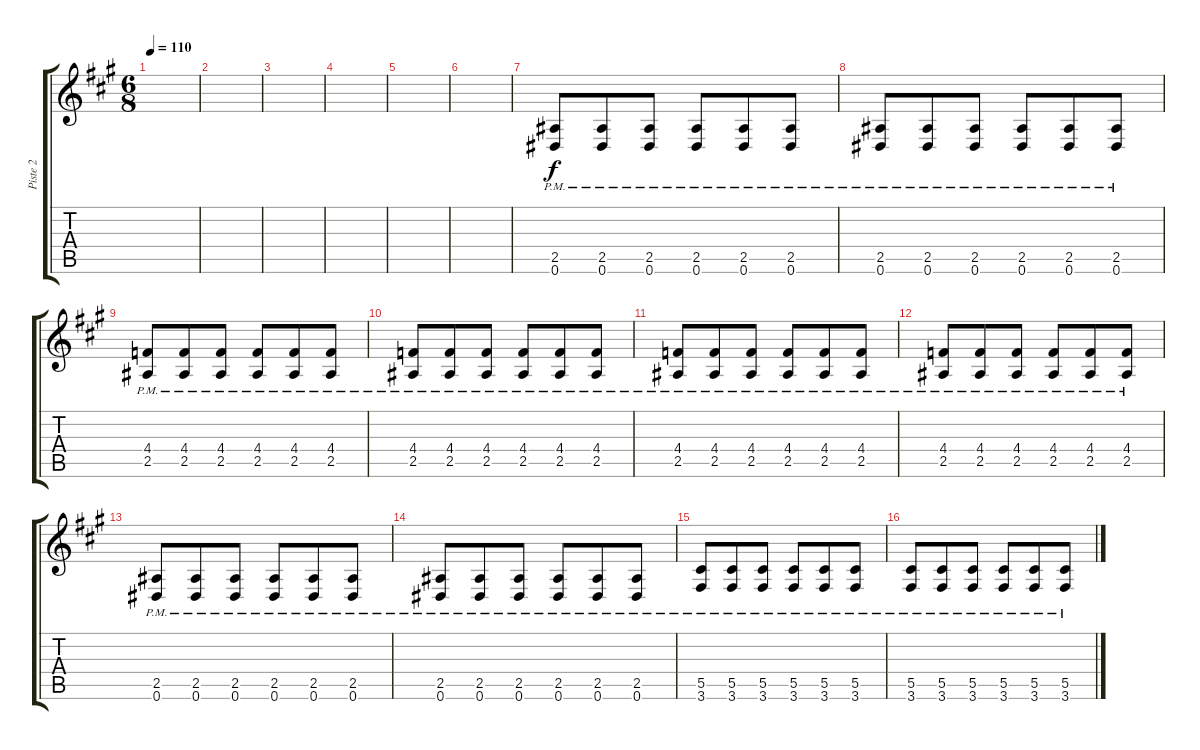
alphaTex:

\track ("Piste 2" "Piste 2") {instrument distortionguitar}
\staff {score tabs}
\tuning (Eb4 Bb3 Gb3 Db3 Ab2 Eb2) {hide}
\ts (6 8)
\tempo 110
\clef g2
\ks a
|
|
|
|
|
|
(2.5{pm} 0.6{pm}).8 (2.5{pm} 0.6{pm}).8 (2.5{pm} 0.6{pm}).8 (2.5{pm} 0.6{pm}).8 (2.5{pm} 0.6{pm}).8 (2.5{pm} 0.6{pm}).8 |
(2.5{pm} 0.6{pm}).8 (2.5{pm} 0.6{pm}).8 (2.5{pm} 0.6{pm}).8 (2.5{pm} 0.6{pm}).8 (2.5{pm} 0.6{pm}).8 (2.5{pm} 0.6{pm}).8 |
(4.4{pm} 2.5{pm}).8 (4.4{pm} 2.5{pm}).8 (4.4{pm} 2.5{pm}).8 (4.4{pm} 2.5{pm}).8 (4.4{pm} 2.5{pm}).8 (4.4{pm} 2.5{pm}).8 |
(4.4{pm} 2.5{pm}).8 (4.4{pm} 2.5{pm}).8 (4.4{pm} 2.5{pm}).8 (4.4{pm} 2.5{pm}).8 (4.4{pm} 2.5{pm}).8 (4.4{pm} 2.5{pm}).8 |
(4.4{pm} 2.5{pm}).8 (4.4{pm} 2.5{pm}).8 (4.4{pm} 2.5{pm}).8 (4.4{pm} 2.5{pm}).8 (4.4{pm} 2.5{pm}).8 (4.4{pm} 2.5{pm}).8 |
(4.4{pm} 2.5{pm}).8 (4.4{pm} 2.5{pm}).8 (4.4{pm} 2.5{pm}).8 (4.4{pm} 2.5{pm}).8 (4.4{pm} 2.5{pm}).8 (4.4{pm} 2.5{pm}).8 |
(2.5{pm} 0.6{pm}).8 (2.5{pm} 0.6{pm}).8 (2.5{pm} 0.6{pm}).8 (2.5{pm} 0.6{pm}).8 (2.5{pm} 0.6{pm}).8 (2.5{pm} 0.6{pm}).8 |
(2.5{pm} 0.6{pm}).8 (2.5{pm} 0.6{pm}).8 (2.5{pm} 0.6{pm}).8 (2.5{pm} 0.6{pm}).8 (2.5{pm} 0.6{pm}).8 (2.5{pm} 0.6{pm}).8 |
(5.5{pm} 3.6{pm}).8 (5.5{pm} 3.6{pm}).8 (5.5{pm} 3.6{pm}).8 (5.5{pm} 3.6{pm}).8 (5.5{pm} 3.6{pm}).8 (5.5{pm} 3.6{pm}).8 |
(5.5{pm} 3.6{pm}).8 (5.5{pm} 3.6{pm}).8 (5.5{pm} 3.6{pm}).8 (5.5{pm} 3.6{pm}).8 (5.5{pm} 3.6{pm}).8 (5.5{pm} 3.6{pm}).8
